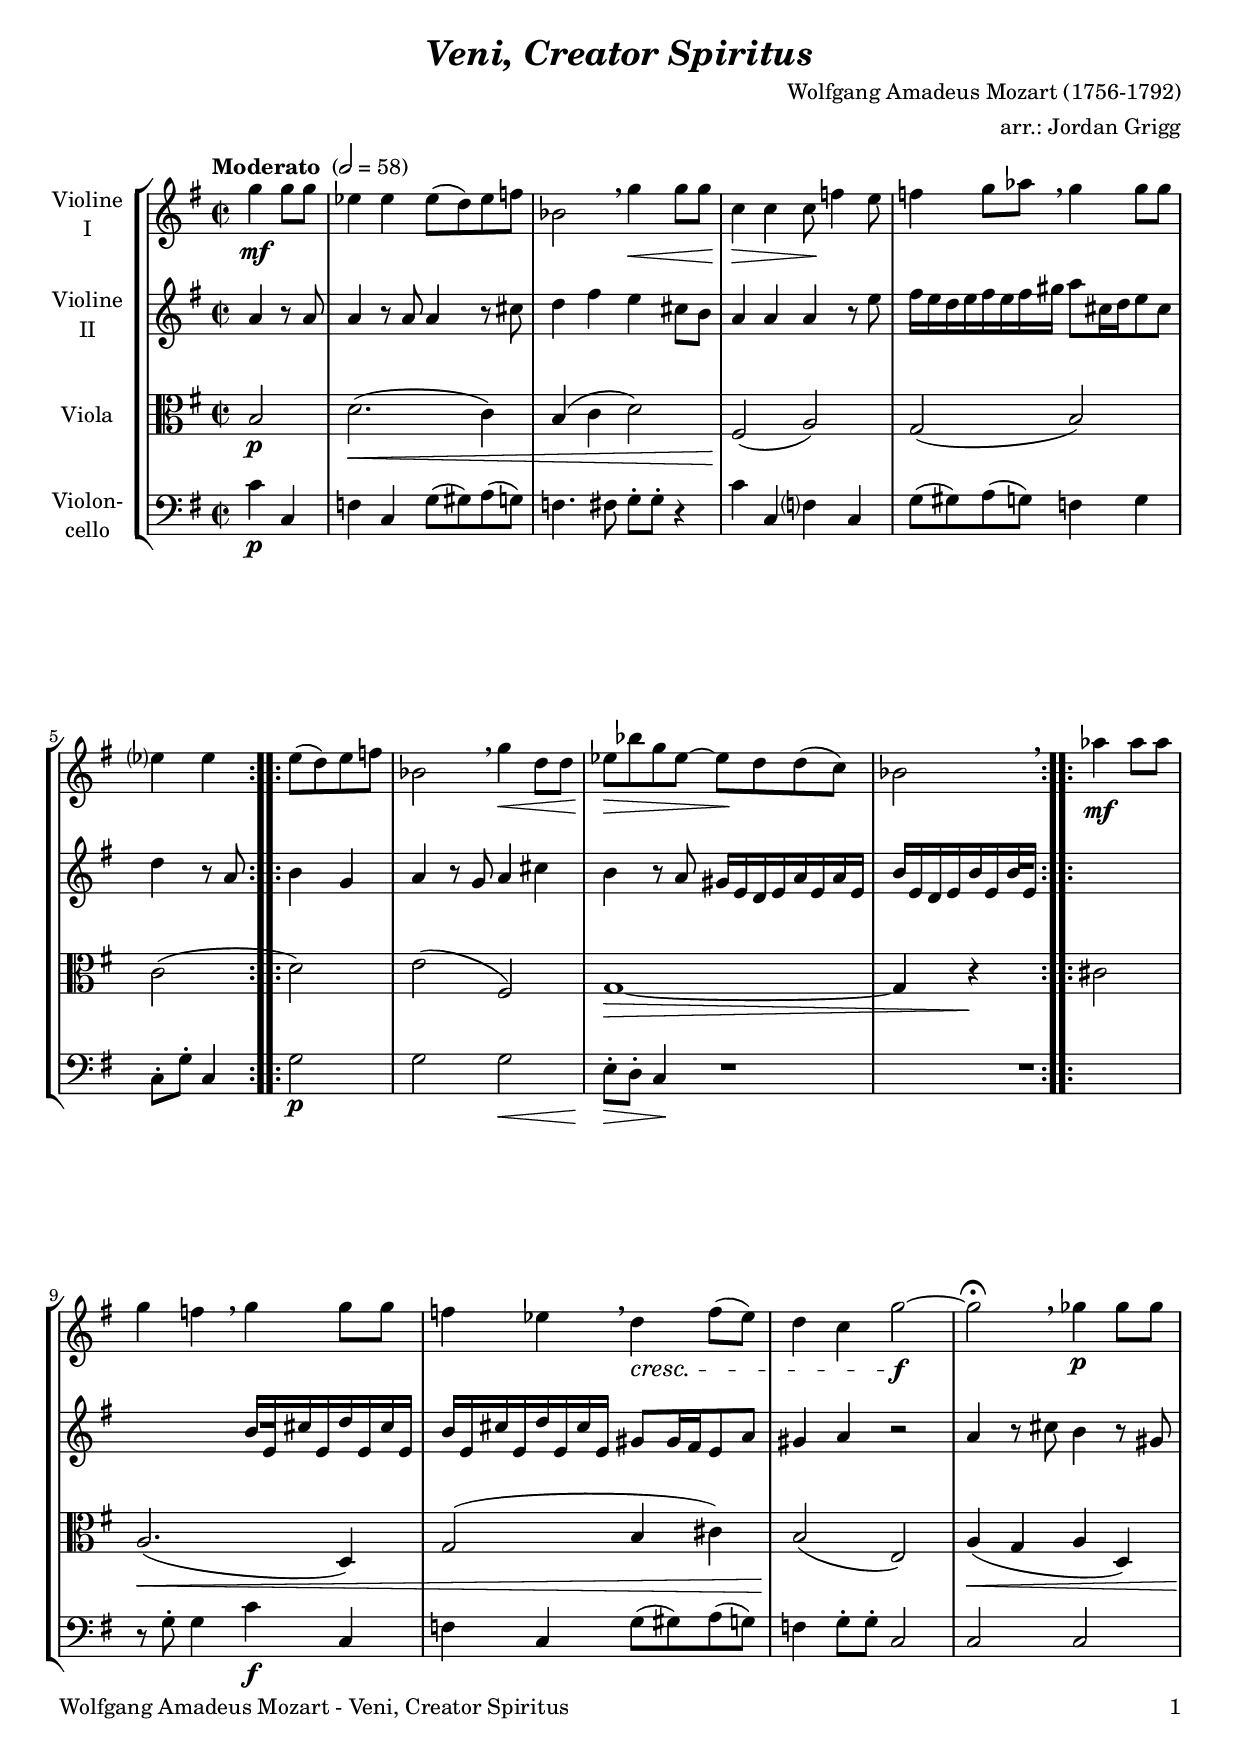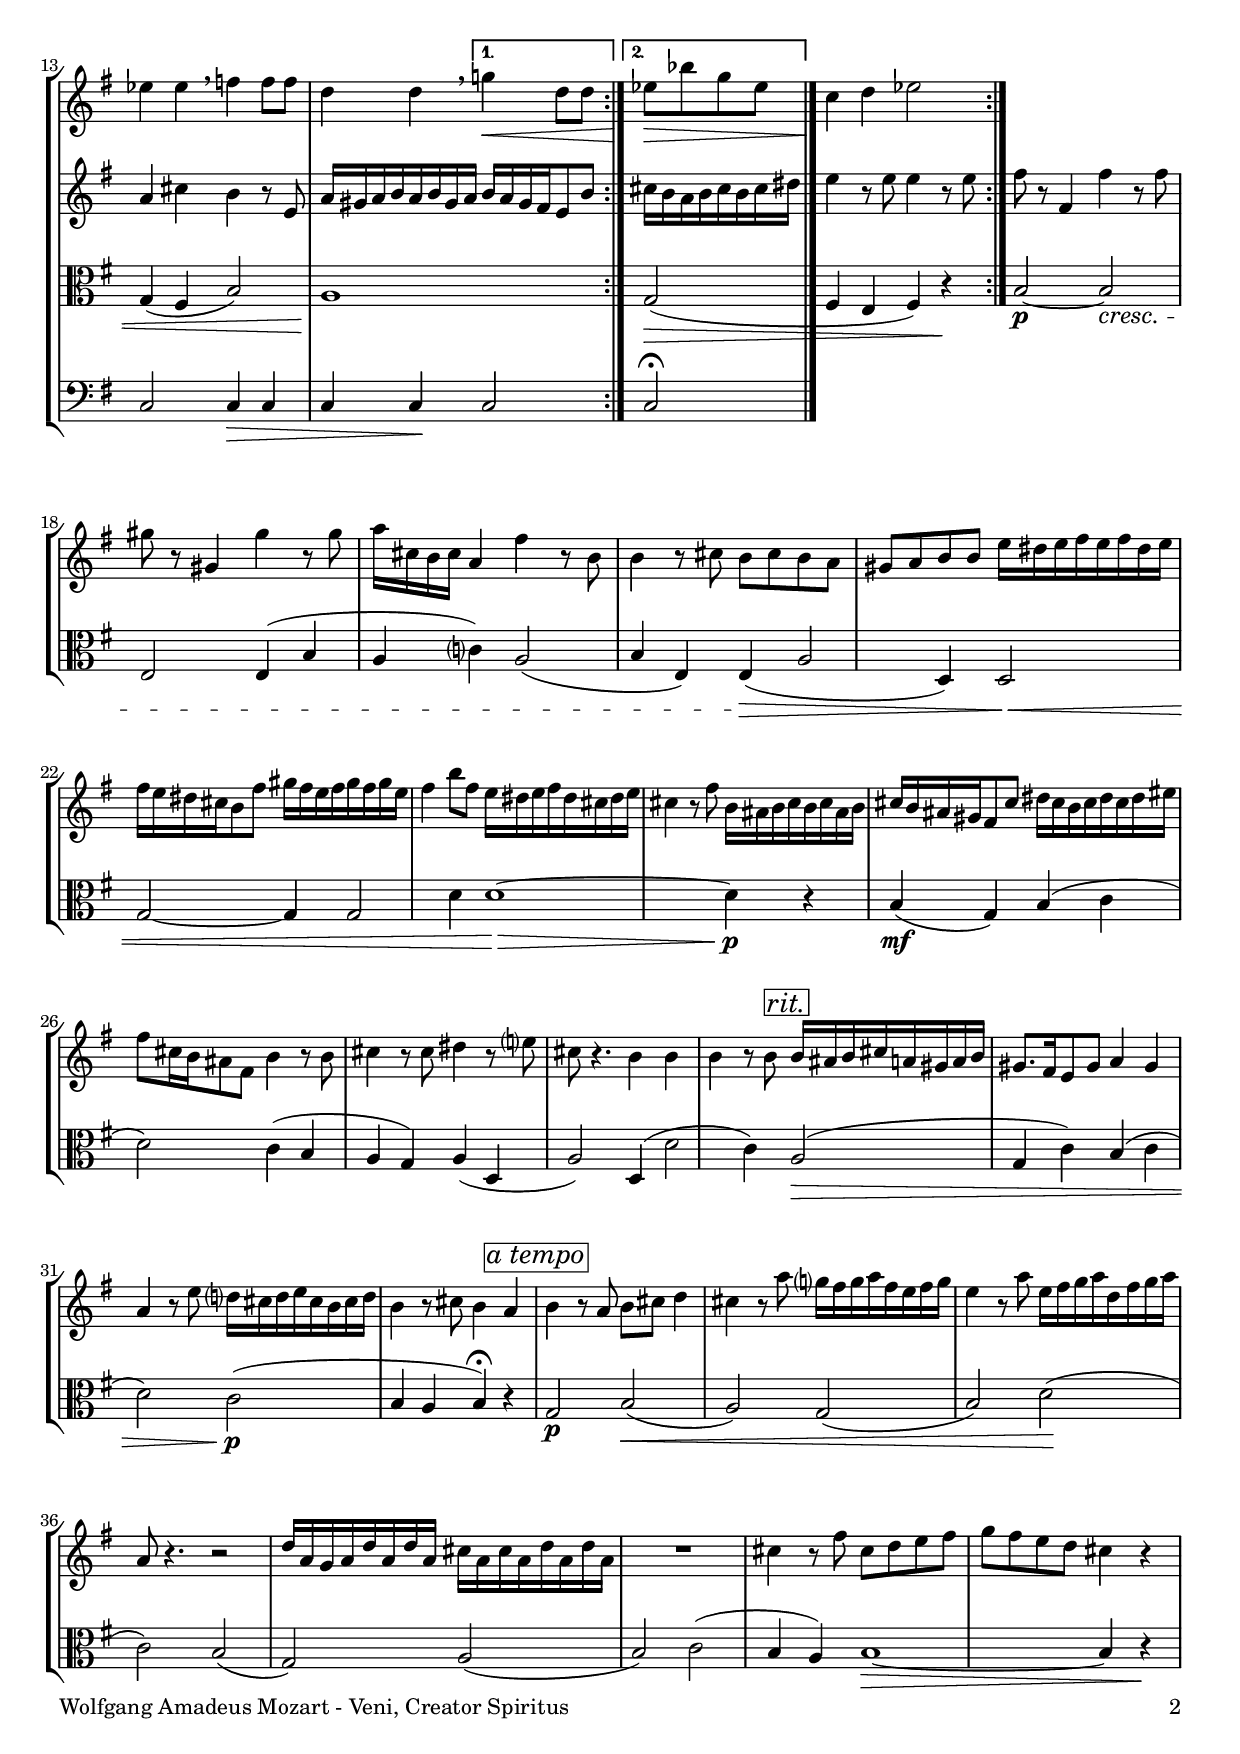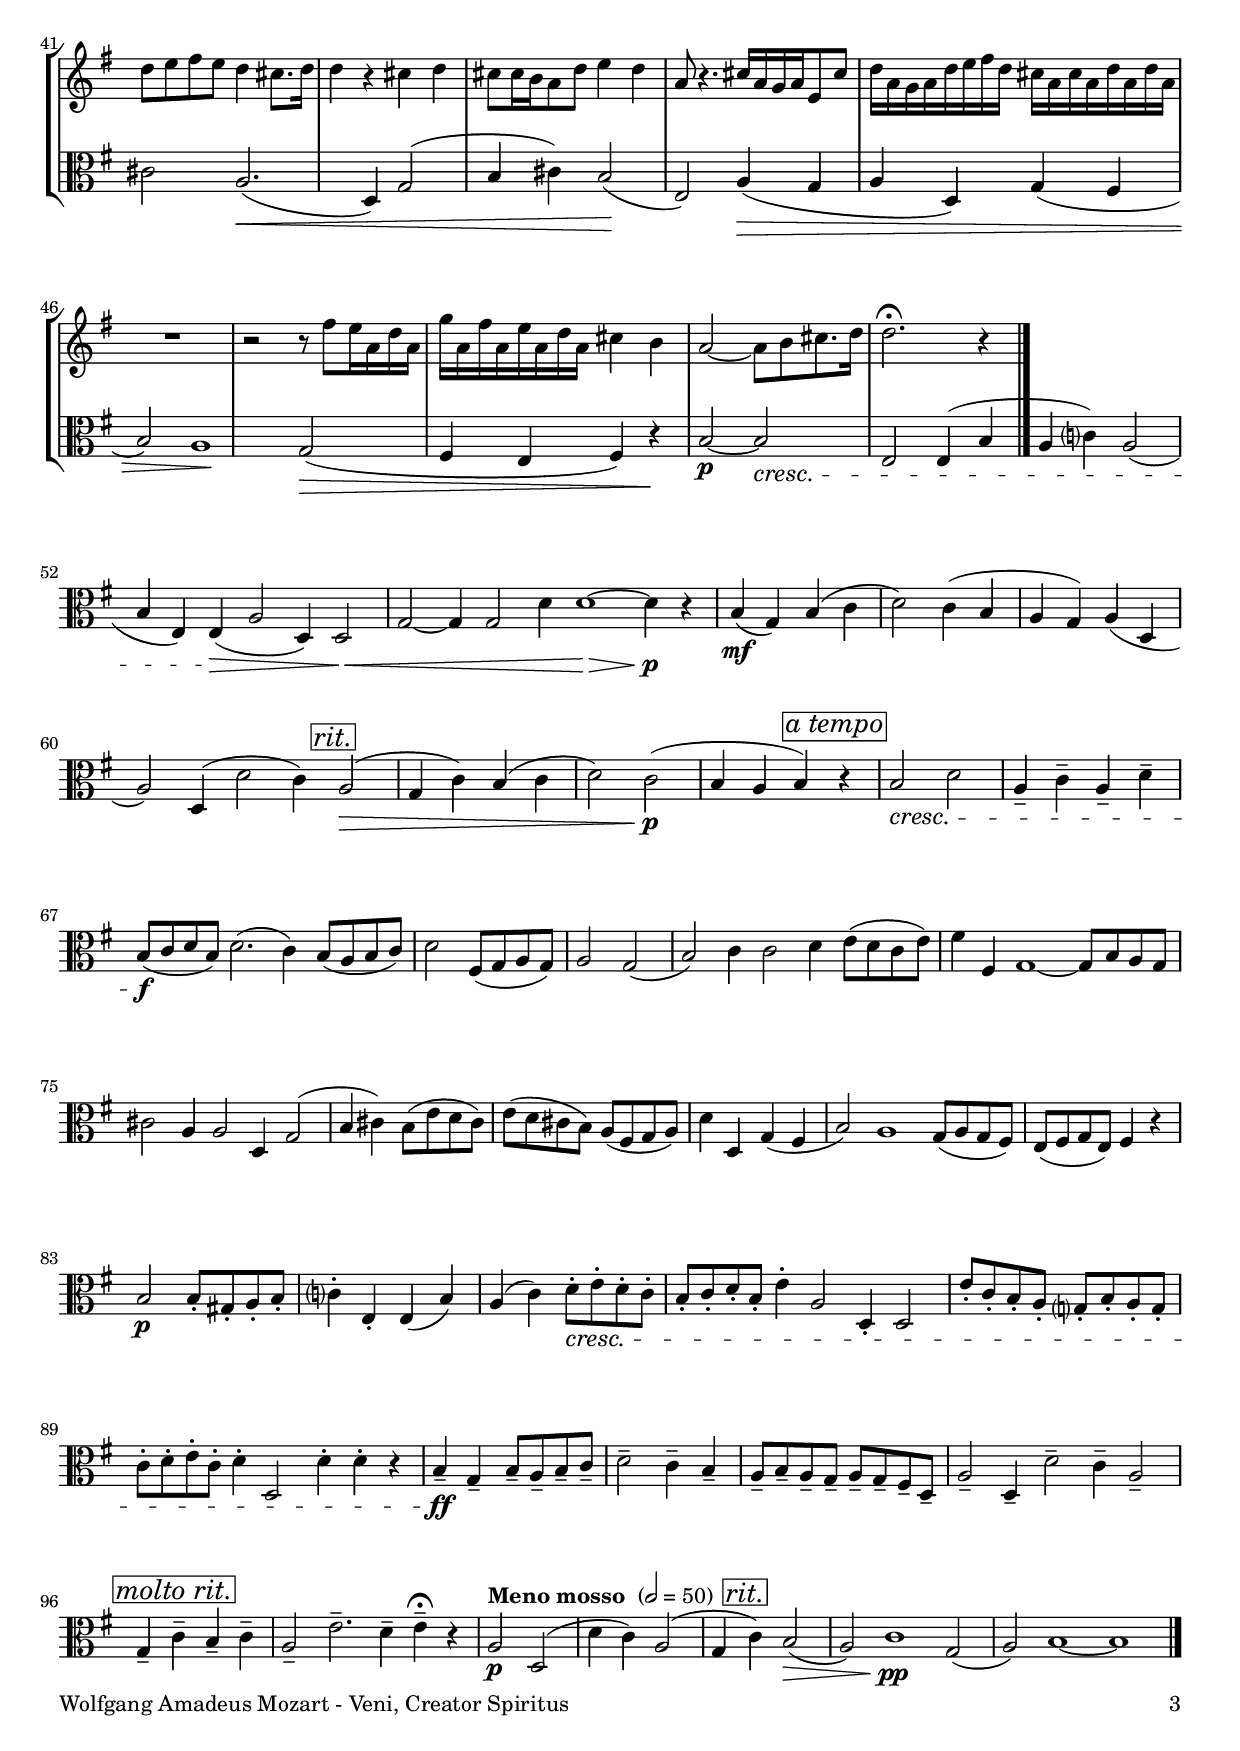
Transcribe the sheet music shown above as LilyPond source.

\version "2.24.1"
\include "deutsch.ly"

#(set-global-staff-size 19)

\header {
  title     = \markup \bold \italic "Veni, Creator Spiritus"
  composer  = "Wolfgang Amadeus Mozart (1756-1792)"
  arranger  = "arr.: Jordan Grigg"
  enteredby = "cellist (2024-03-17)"
%  piece     = ""
}

voiceconsts = {
  \key g \major
  \time 2/2
  \clef "treble"
%  \numericTimeSignature
  \compressEmptyMeasures
  % Set default beaming for all staves
%  \set Timing.beamExceptions = #'()
%  \set Timing.baseMoment     = #(ly:make-moment 1 4)
%  \set Timing.beatStructure  = #'(1 1 1)
  \tempo "Moderato " 2=58
}

mist = "string ensemble 1"
mivl = "violin"
miva = "viola"
miba = "cello"
mipz = "pizzicato strings"

atem = \mark \markup \box \italic "a tempo"
mrit = \mark \markup \box \italic "molto rit."
rit  = \mark \markup \box \italic "rit."

boxa = \tempo "Meno mosso " 2=50

\include "v1.ily"
\include "v2.ily"
vc = \relative c' {
  \voiceconsts
  \clef "alto"
  
  \partial 2 h2\p
  d2.(\< c4)
  h( c d2)
  fis,(\! a)
  g( h)
  c( d)

  e( fis,)
  g1~\>
  g4 r\! cis2
  a2.(\< d,4)
  g2( h4 cis)
  h2(\! e,)
  a4(\< g a d,)

  g( fis h2)
  a1\!
  g2(\> fis4 e
  fis) r\! h2~\p
  h\cresc e,
  e4( h' a c?)
  a2( h4 e,)

  e(\> a2 d,4)
  d2\!\< g~
  g4 g2 d'4
  d1~\!\>
  d4\!\p r h(\mf g)
  h( c d2)
  c4( h a g)

  a( d, a'2)
  d,4( d'2 c4) \rit
  a2(\> g4 c)
  h( c d2)
  c(\!\p h4 a
  h)\fermata r \atem g2\p
  h(\< a)

  g( h)
  d(\! c)
  h( g)
  a( h)
  c( h4 a)
  h1~\>
  h4 r\! cis2

  a2.(\< d,4)
  g2( h4 cis)
  h2(\! e,)
  a4(\> g a d,)
  g( fis h2)
  a1\!
  g2(\> fis4 e

  fis) r\! h2~\p
  h\cresc e,
  e4( h' a c?)
  a2( h4 e,)
  e(\> a2 d,4)
  d2\!\< g~
  g4 g2 d'4

  d1~\!\>
  d4\!\p r h(\mf g)
  h( c d2)
  c4( h a g)
  a( d, a'2)
  d,4( d'2 c4) \rit
  a2(\> g4 c)

  h( c d2)
  c(\!\p h4 a
  h) \atem r h2\cresc
  d
  a4-- c--
  a-- d-- h8(\f c d h)

  d2.( c4)
  h8( a h c) d2
  fis,8( g a g) a2
  g( h)
  c4 c2 d4

  e8( d c e) fis4 fis,
  g1~
  g8 h a g cis2
  a4 a2 d,4
  g2( h4 cis)

  h8( e d cis) e( d cis h)
  a( fis g a) d4 d,
  g( fis h2)
  a1
  g8( a g fis) e( fis g e)

  fis4 r h2\p
  h8-. gis-. a-. h-. c?4-. e,-.
  e( h') a( c)
  d8-.\cresc e-. d-. c-. h-. c-. d-. h-.
  e4-. a,2 d,4-.

  d2 e'8-. c-. h-. a-.
  g?-. h-. a-. g-. c-. d-. e-. c-.
  d4-. d,2 d'4-.
  d-. r h--\ff g--

  h8-- a-- h-- c-- d2--
  c4-- h-- a8-- h-- a-- g--
  a-- g-- fis-- d-- a'2--
  d,4-- d'2-- c4--
  a2-- \mrit g4-- c--

  h-- c-- a2--
  e'2.-- d4--
  e--\fermata r \boxa a,2\p
  d,( d'4 c)

  a2( g4 \rit c)
  h2(\> a)
  c1\!\pp
  g2( a)
  h1~
  h \bar "|."
}

\include "v4.ily"

music = \new StaffGroup <<
      \new Staff {
	\set Staff.midiInstrument = \mivl
	\set Staff.instrumentName = \markup \center-column { "Violine" "I" }
	\transpose g g { \va }
      }

      \new Staff {
	\set Staff.midiInstrument = \mivl
	\set Staff.instrumentName = \markup \center-column { "Violine" "II" }
	\transpose g g { \vb }
      }

      \new Staff {
	\set Staff.midiInstrument = \miva
	\set Staff.instrumentName = \markup \center-column { "Viola" }
	\transpose g g { \vc }
      }

      \new Staff {
	\set Staff.midiInstrument = \miba
	\set Staff.instrumentName = \markup \center-column { "Violon-" "cello" }
	\transpose g g { \vd }
      }
>>

\book {
   \paper {
    print-page-number = ##t
    print-first-page-number = ##t
    ragged-last-bottom = ##f
    oddHeaderMarkup = \markup \null
    evenHeaderMarkup = \markup \null
    oddFooterMarkup = \markup {
      \fill-line {
        \if \should-print-page-number
        "Wolfgang Amadeus Mozart - Veni, Creator Spiritus" \fromproperty #'page:page-number-string
      }
    }
    evenFooterMarkup = \oddFooterMarkup
  } \score {
    \music
    \layout {}
  }

  \score {
    \unfoldRepeats \music

    \midi {
      \context {
        \Score
      }
    }
  }
}